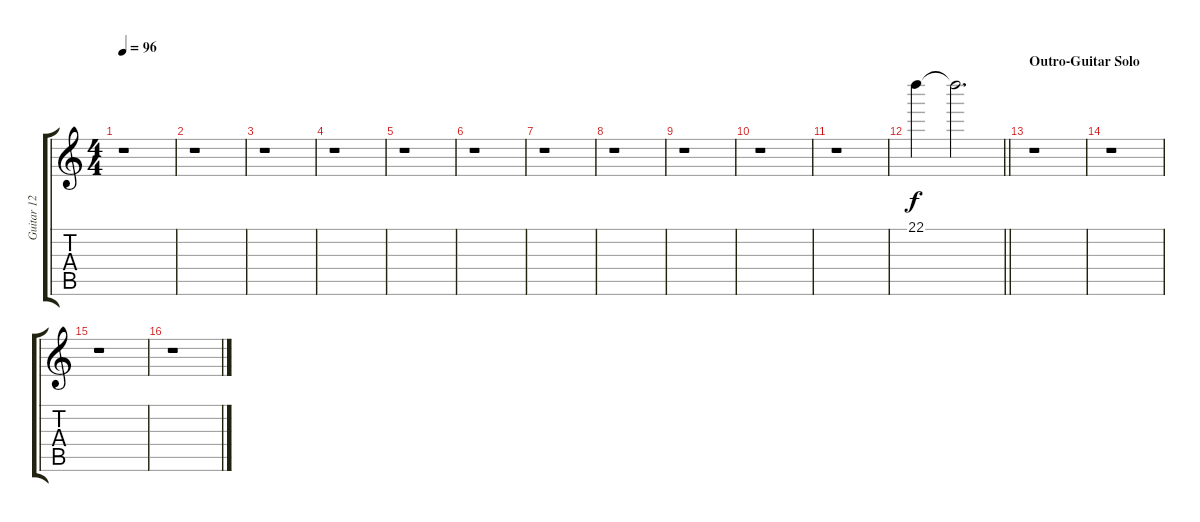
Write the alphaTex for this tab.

\track ("Guitar 12 (dist.)" "Guitar 12 ") {instrument distortionguitar}
\staff {score tabs}
\tuning (E4 B3 G3 D3 A2 E2) {hide}
\ts (4 4)
\tempo 96
\clef g2
\ks aminor
r.1{dy f} |
r.1 |
r.1 |
r.1 |
r.1 |
r.1 |
r.1 |
r.1 |
r.1 |
r.1 |
r.1 |
\barLineRight lightlight
22.1.4 22.1{t}.2{d instrument distortionguitar} |
\section ("" "Outro-Guitar Solo")
r.1 |
r.1 |
r.1 |
r.1
